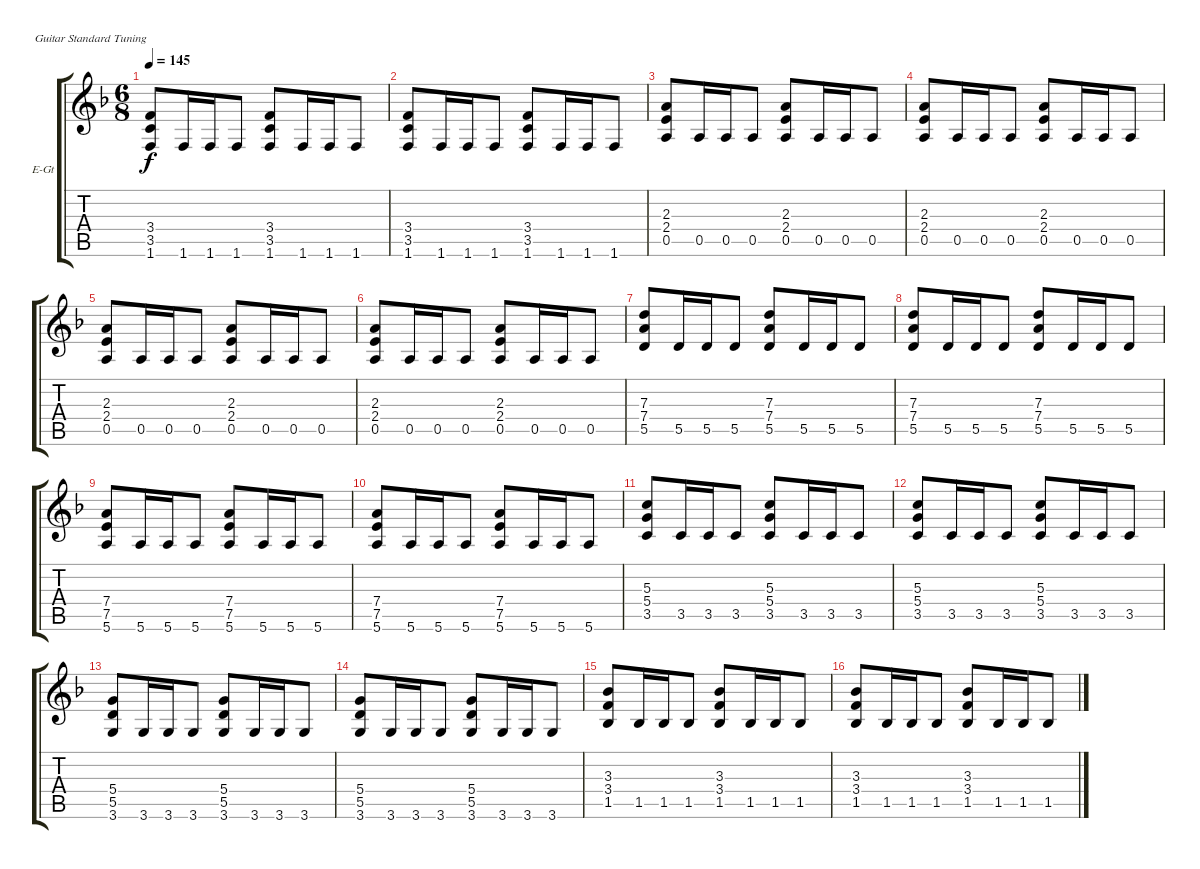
\bracketExtendMode groupsimilarinstruments
\firstSystemTrackNameOrientation horizontal
\otherSystemsTrackNameOrientation horizontal
\track ("Electric Guitar 1" "E-Gt") {instrument distortionguitar}
\staff {score tabs}
\tuning (E4 B3 G3 D3 A2 E2)
\ts (6 8)
\tempo 145
\clef g2
\ks f
(3.5 3.4 1.6).8{dy f} 1.6.16 1.6.16 1.6.8 (1.6 3.5 3.4).8 1.6.16 1.6.16 1.6.8 |
(3.5 3.4 1.6).8 1.6.16 1.6.16 1.6.8 (1.6 3.5 3.4).8 1.6.16 1.6.16 1.6.8 |
(0.5 2.4 2.3).8 0.5.16 0.5.16 0.5.8 (0.5 2.4 2.3).8 0.5.16 0.5.16 0.5.8 |
(0.5 2.4 2.3).8 0.5.16 0.5.16 0.5.8 (0.5 2.4 2.3).8 0.5.16 0.5.16 0.5.8 |
(0.5 2.4 2.3).8 0.5.16 0.5.16 0.5.8 (0.5 2.4 2.3).8 0.5.16 0.5.16 0.5.8 |
(0.5 2.4 2.3).8 0.5.16 0.5.16 0.5.8 (0.5 2.4 2.3).8 0.5.16 0.5.16 0.5.8 |
(5.5 7.4 7.3).8 5.5.16 5.5.16 5.5.8 (5.5 7.4 7.3).8 5.5.16 5.5.16 5.5.8 |
(5.5 7.4 7.3).8 5.5.16 5.5.16 5.5.8 (5.5 7.4 7.3).8 5.5.16 5.5.16 5.5.8 |
(7.5 7.4 5.6).8 5.6.16 5.6.16 5.6.8 (5.6 7.5 7.4).8 5.6.16 5.6.16 5.6.8 |
(7.5 7.4 5.6).8 5.6.16 5.6.16 5.6.8 (5.6 7.5 7.4).8 5.6.16 5.6.16 5.6.8 |
(3.5 5.4 5.3).8 3.5.16 3.5.16 3.5.8 (3.5 5.4 5.3).8 3.5.16 3.5.16 3.5.8 |
(3.5 5.4 5.3).8 3.5.16 3.5.16 3.5.8 (3.5 5.4 5.3).8 3.5.16 3.5.16 3.5.8 |
(5.5 5.4 3.6).8 3.6.16 3.6.16 3.6.8 (3.6 5.5 5.4).8 3.6.16 3.6.16 3.6.8 |
(5.5 5.4 3.6).8 3.6.16 3.6.16 3.6.8 (3.6 5.5 5.4).8 3.6.16 3.6.16 3.6.8 |
(1.5 3.4 3.3).8 1.5.16 1.5.16 1.5.8 (1.5 3.4 3.3).8 1.5.16 1.5.16 1.5.8 |
(1.5 3.4 3.3).8 1.5.16 1.5.16 1.5.8 (1.5 3.4 3.3).8 1.5.16 1.5.16 1.5.8
